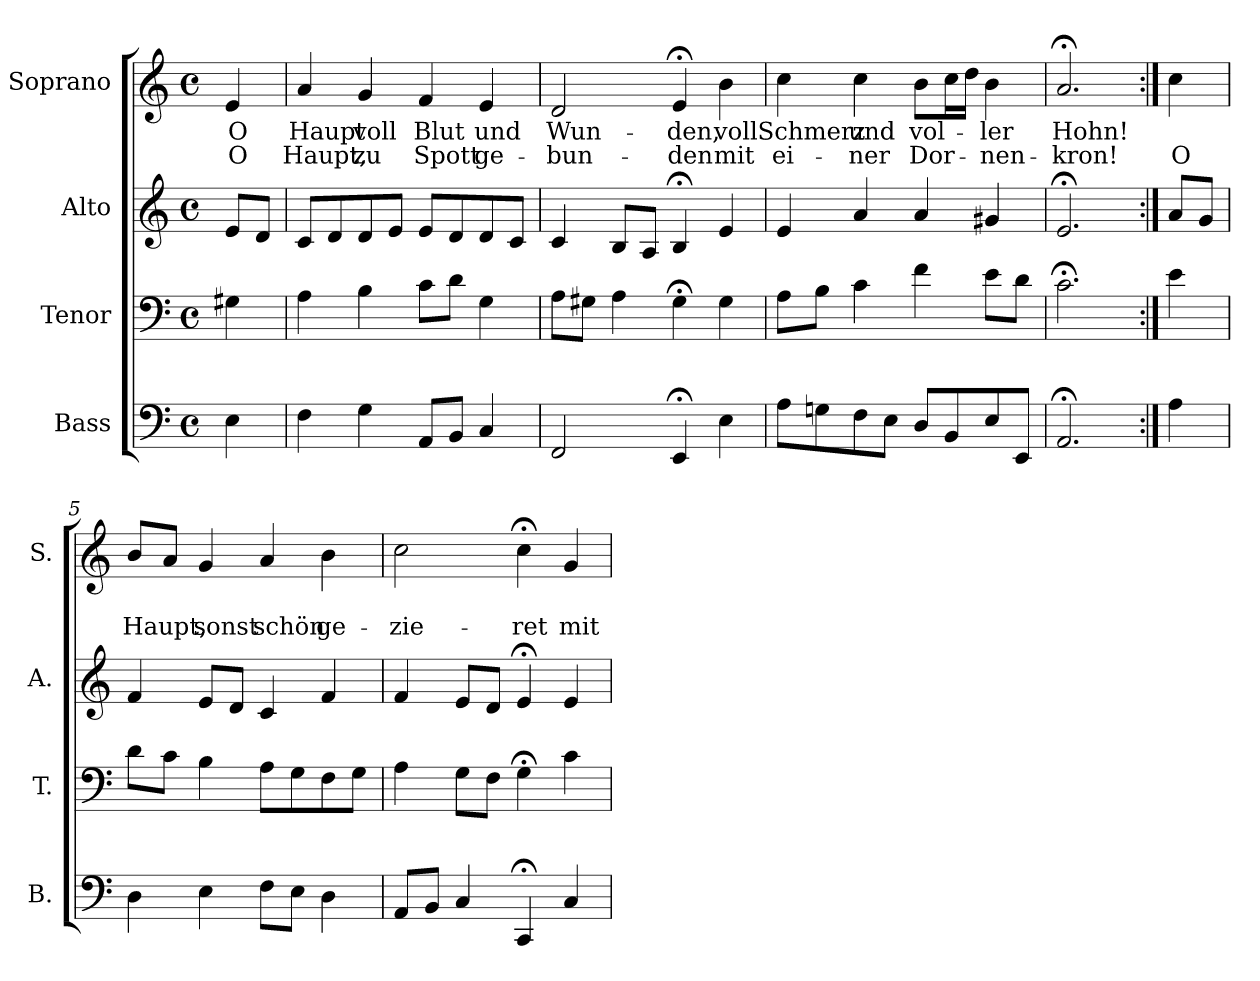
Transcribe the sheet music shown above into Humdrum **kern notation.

**kern	**kern	**kern	**kern	**text	**text
*part4	*part3	*part2	*part1	*part1	*part1
*staff4	*staff3	*staff2	*staff1	*staff1	*staff1
*I"Bass	*I"Tenor	*I"Alto	*I"Soprano	*	*
*I'B.	*I'T.	*I'A.	*I'S.	*	*
*clefF4	*clefF4	*clefG2	*clefG2	*	*
*k[]	*k[]	*k[]	*k[]	*	*
*	*	*	*a:	*	*
*M4/4	*M4/4	*M4/4	*M4/4	*	*
*met(c)	*met(c)	*met(c)	*met(c)	*	*
=	=	=	=	=	=
4E\	4G#X\	8e/L	4e/	O	O
.	.	8d/J	.	.	.
=1	=1	=1	=1	=1	=1
4F\	4A\	8c/L	4a/	Haupt	Haupt,
.	.	8d/	.	.	.
4G\	4B\	8d/	4g/	voll	zu
.	.	8e/J	.	.	.
8AA/L	8c\L	8e/L	4f/	Blut	Spott
8BB/J	8d\J	8d/	.	.	.
4C/	4G\	8d/	4e/	und	ge-
.	.	8c/J	.	.	.
=2	=2	=2	=2	=2	=2
2FF/	8A\L	4c/	2d/	Wun-	-bun-
.	8G#X\J	.	.	.	.
.	4A\	8B/L	.	.	.
.	.	8A/J	.	.	.
4EE;</	4G#;<\	4B;</	4e;</	-den,	-den
4E\	4G#\	4e/	4b\	voll	mit
=3	=3	=3	=3	=3	=3
8A\L	8A\L	4e/	4cc\	Schmerz	ei-
8Gn\	8B\J	.	.	.	.
8F\	4c\	4a/	4cc\	und	-ner
8E\J	.	.	.	.	.
8D/L	4f\	4a/	8b\L	vol-	Dor-
8BB/	.	.	16cc\L	.	.
.	.	.	16dd\JJ	.	.
8E/	8e\L	4g#X/	4b\	-ler	-nen-
8EE/J	8d\J	.	.	.	.
=4	=4	=4	=4	=4	=4
2.AA;</	2.c;<\	2.e;</	2.a;</	Hohn!	-kron!
!!LO:LB:g=z
=4a:|!	=4a:|!	=4a:|!	=4a:|!	=4a:|!	=4a:|!
4A\	4e\	8a/L	4cc\	.	O
.	.	8g/J	.	.	.
=5	=5	=5	=5	=5	=5
4D\	8d\L	4f/	8b/L	.	Haupt,
.	8c\J	.	8a/J	.	.
4E\	4B\	8e/L	4g/	.	sonst
.	.	8d/J	.	.	.
8F\L	8A\L	4c/	4a/	.	schön
8E\J	8G\	.	.	.	.
4D\	8F\	4f/	4b\	.	ge-
.	8G\J	.	.	.	.
=6	=6	=6	=6	=6	=6
8AA/L	4A\	4f/	2cc\	.	-zie-
8BB/J	.	.	.	.	.
4C/	8G\L	8e/L	.	.	.
.	8F\J	8d/J	.	.	.
4CC;</	4G;<\	4e;</	4cc;<\	.	-ret
4C/	4c\	4e/	4g/	.	mit
=	=	=	=	=	=
*-	*-	*-	*-	*-	*-
